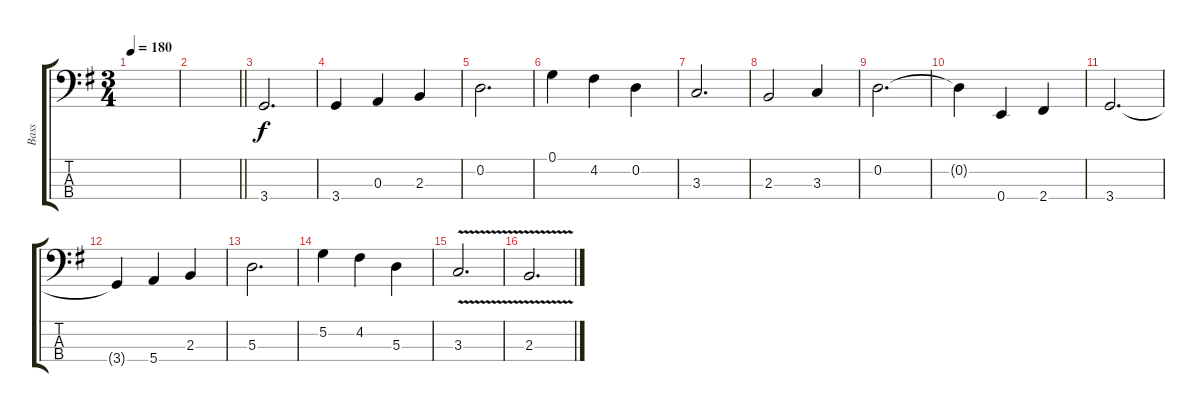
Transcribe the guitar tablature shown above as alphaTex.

\track ("Bass" "Bass") {instrument acousticbass bank 32}
\staff {score tabs}
\tuning (G2 D2 A1 E1) {hide}
\ts (3 4)
\tempo 180
\clef f4
\ks eminor
|
\barLineRight lightlight
|
3.4.2{d} |
3.4.4 0.3.4 2.3.4 |
0.2.2{d} |
0.1.4 4.2.4 0.2.4 |
3.3.2{d} |
2.3.2 3.3.4 |
0.2.2{d} |
0.2{t}.4 0.4.4 2.4.4 |
3.4.2{d} |
3.4{t}.4 5.4.4 2.3.4 |
5.3.2{d} |
5.2.4 4.2.4 5.3.4 |
3.3{v}.2{d} |
2.3{v}.2{d}
